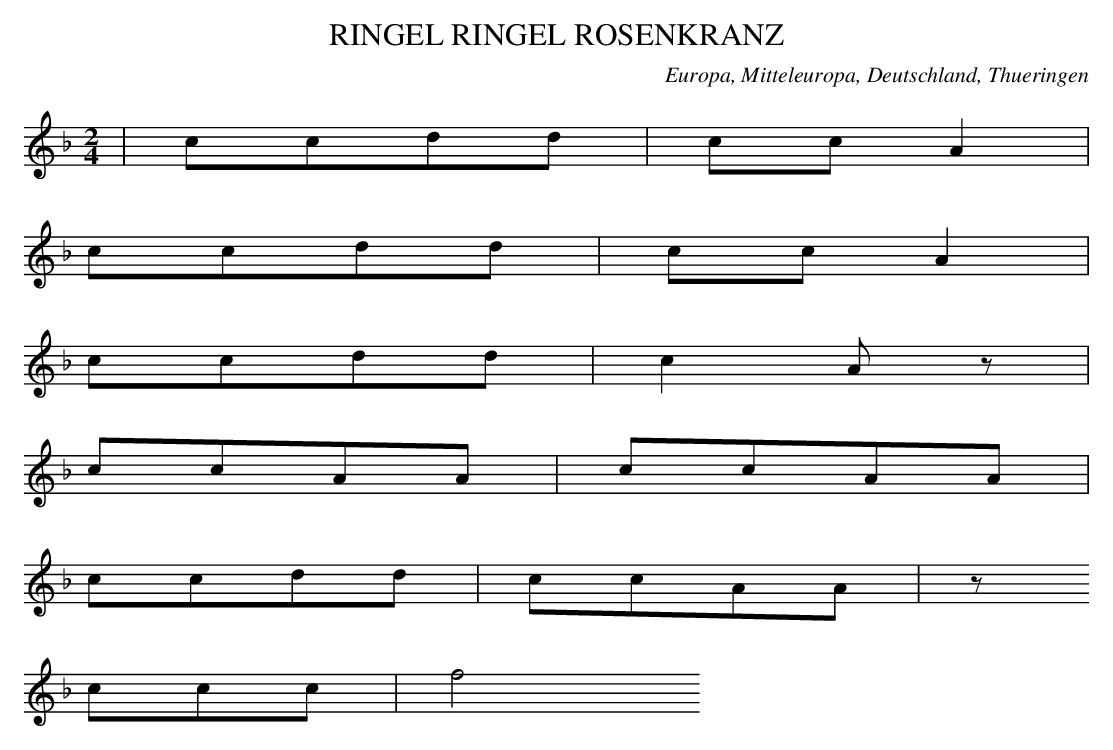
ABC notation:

X:1
T: RINGEL RINGEL ROSENKRANZ
O: Europa, Mitteleuropa, Deutschland, Thueringen
M: 2/4
L: 1/8
K: F
 | ccdd | ccA2 |
ccdd | ccA2 |
ccdd | c2Az |
ccAA | ccAA |
ccdd | ccAA | z
ccc | f4
